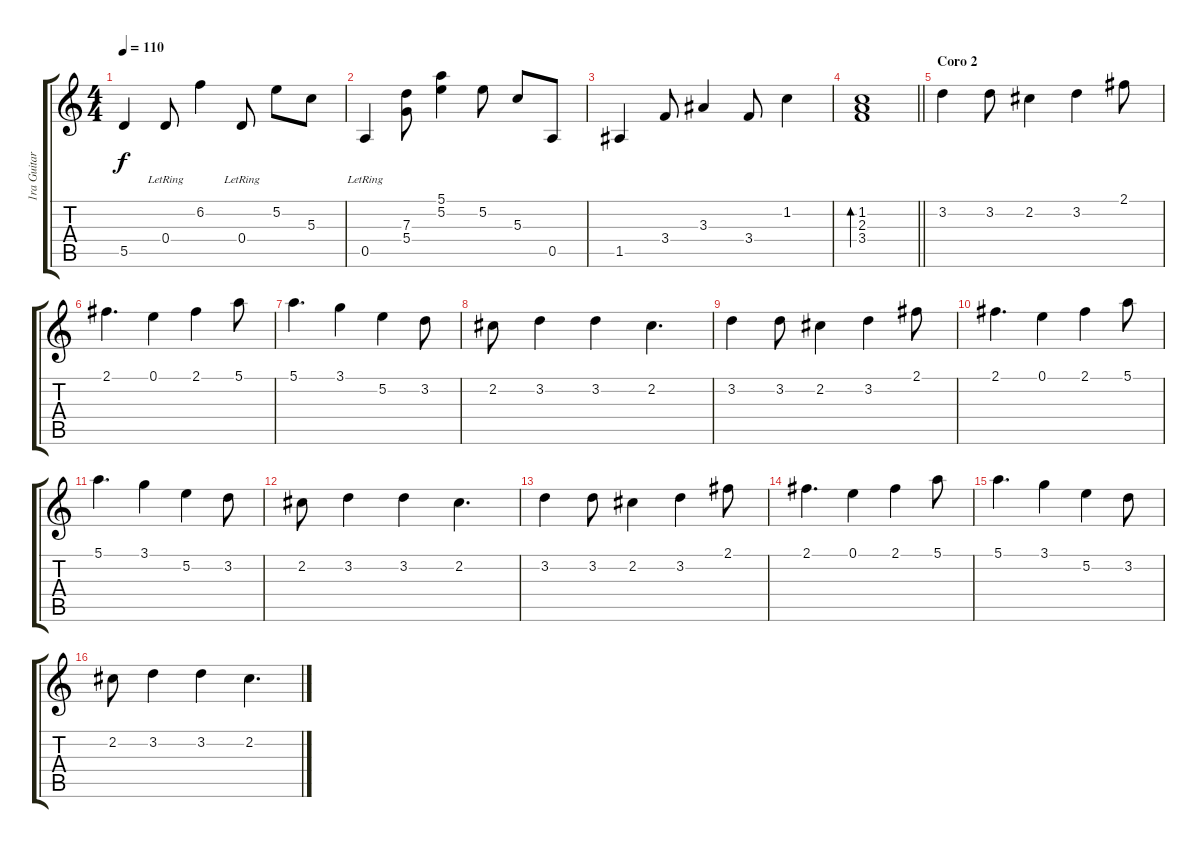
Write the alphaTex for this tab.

\track ("1ra Guitarra" "1ra Guitar") {instrument acousticguitarsteel}
\staff {score tabs}
\tuning (E4 B3 G3 D3 A2 E2) {hide}
\ts (4 4)
\tempo 110
\clef g2
\ks c
5.5.4{dy f} 0.4{lr}.8 6.2.4 0.4{lr}.8 5.2.8 5.3.8 |
0.5{lr}.4 (7.3 5.4).8 (5.1 5.2).4 5.2.8 5.3.8 0.5.8 |
1.5.4 3.4.8 3.3.4 3.4.8 1.2.4 |
\barLineRight lightlight
(1.2 2.3 3.4).1{bd 240} |
\section ("" "Coro 2")
3.2.4 3.2.8 2.2.4 3.2.4 2.1.8 |
2.1.4{d} 0.1.4 2.1.4 5.1.8 |
5.1.4{d} 3.1.4 5.2.4 3.2.8 |
2.2.8 3.2.4 3.2.4 2.2.4{d} |
3.2.4 3.2.8 2.2.4 3.2.4 2.1.8 |
2.1.4{d} 0.1.4 2.1.4 5.1.8 |
5.1.4{d} 3.1.4 5.2.4 3.2.8 |
2.2.8 3.2.4 3.2.4 2.2.4{d} |
3.2.4 3.2.8 2.2.4 3.2.4 2.1.8 |
2.1.4{d} 0.1.4 2.1.4 5.1.8 |
5.1.4{d} 3.1.4 5.2.4 3.2.8 |
2.2.8 3.2.4 3.2.4 2.2.4{d}
